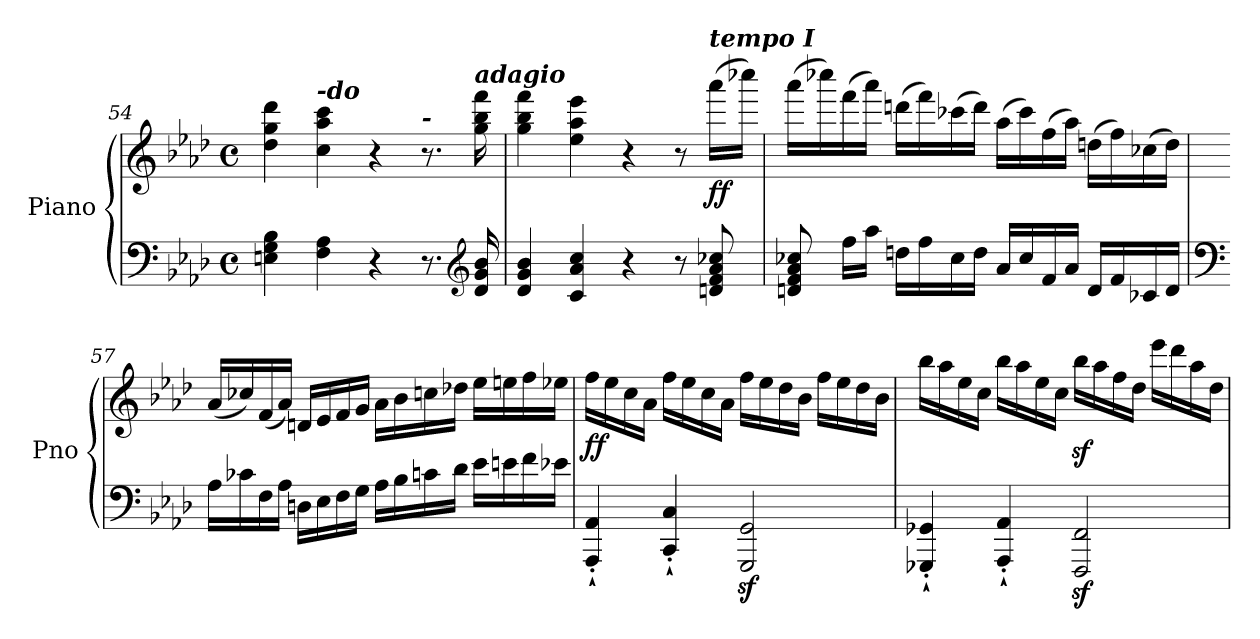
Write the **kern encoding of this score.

**kern	**kern	**dynam
*part1	*part1	*part1
*staff2	*staff1	*staff1/2
*I"Piano	*	*
*I'Pno	*	*
*clefF4	*clefG2	*
*k[b-e-a-d-]	*k[b-e-a-d-]	*
*M4/4	*M4/4	*
*met(c)	*met(c)	*
=54	=54	=54
4En\ 4G\ 4B-\	4dd-\ 4gg\ 4ddd-\	.
!	!LO:TX:a:Bi:t=-do	!
4F\ 4A-\	4cc\ 4aa-\ 4ccc\	.
4r	4r	.
!	!LO:TX:a:Bi:t=-	!
8.r	8.r	.
*clefG2	*	*
!	!LO:TX:a:Bi:t=adagio	!
16d-/ 16g/ 16b-/	16gg\ 16bb-\ 16fff\	.
=55	=55	=55
4d-/ 4g/ 4b-/	4gg\ 4bb-\ 4fff\	.
4c/ 4a-/ 4cc/	4ee-\ 4aa-\ 4eee-\	.
4r	4r	.
8r	8r	.
!	!LO:TX:a:Bi:t=tempo I	!
!	!	!LO:DY:b
8dn/ 8f/ 8a-/ 8cc-X/	(16aaa-\LL	ff
.	16cccc-X\JJ)	.
!!LO:LB:g=z
=56	=56	=56
8dn/ 8f/ 8a-/ 8cc-X/	(16aaa-\LL	.
.	16cccc-X\)	.
16ff\LL	(16fff\	.
16aa-\JJ	16aaa-\JJ)	.
16ddn\LL	(16dddn\LL	.
16ff\	16fff\)	.
16cc-\	(16ccc-X\	.
16dd\JJ	16ddd\JJ)	.
16a-/LL	(16aa-\LL	.
16cc-/	16ccc-\)	.
16f/	(16ff\	.
16a-/JJ	16aa-\JJ)	.
16d/LL	(16ddn\LL	.
16f/	16ff\)	.
16c-X/	(16cc-X\	.
16d/JJ	16dd\JJ)	.
!!LO:LB:g=z
=57	=57	=57
*clefF4	*	*
16A-\LL	(16a-/LL	.
16c-X\	16cc-X/)	.
16F\	(16f/	.
16A-\JJ	16a-/JJ)	.
!	!	!LO:DY:b
!	!	!LO:DY:n=1:a
16Dn\LL	16dn/LL	other-dynamics other-dynamics
16E-\	16e-/	.
16F\	16f/	.
16G\JJ	16g/JJ	.
16A-\LL	16a-\LL	.
16B-\	16b-\	.
16cn\	16ccn\	.
16d-\JJ	16dd-X\JJ	.
16e-\LL	16ee-\LL	.
16en\	16een\	.
16f\	16ff\	.
16e-X\JJ	16ee-X\JJ	.
=58	=58	=58
!	!	!LO:DY:b
4AAA-/`' 4AA-/`'	16ff\LL	ff
.	16ee-\	.
.	16cc\	.
.	16a-\JJ	.
4CC/`' 4C/`'	16ff\LL	.
.	16ee-\	.
.	16cc\	.
.	16a-\JJ	.
2GGG/z< 2GG/z<	16ff\LL	.
.	16ee-\	.
.	16dd-\	.
.	16b-\JJ	.
.	16ff\LL	.
.	16ee-\	.
.	16dd-\	.
.	16b-\JJ	.
!!LO:LB:g=z
=59	=59	=59
4GGG-X/`' 4GG-X/`'	16bb-\LL	.
.	16aa-\	.
.	16ee-\	.
.	16cc\JJ	.
4AAA-/`' 4AA-/`'	16bb-\LL	.
.	16aa-\	.
.	16ee-\	.
.	16cc\JJ	.
2FFF/z< 2FF/z<	16bb-z<\LL	.
.	16aa-\	.
.	16ff\	.
.	16dd-\JJ	.
.	16eee-\LL	.
.	16ddd-\	.
.	16aa-\	.
.	16dd-\JJ	.
=	=	=
*-	*-	*-
